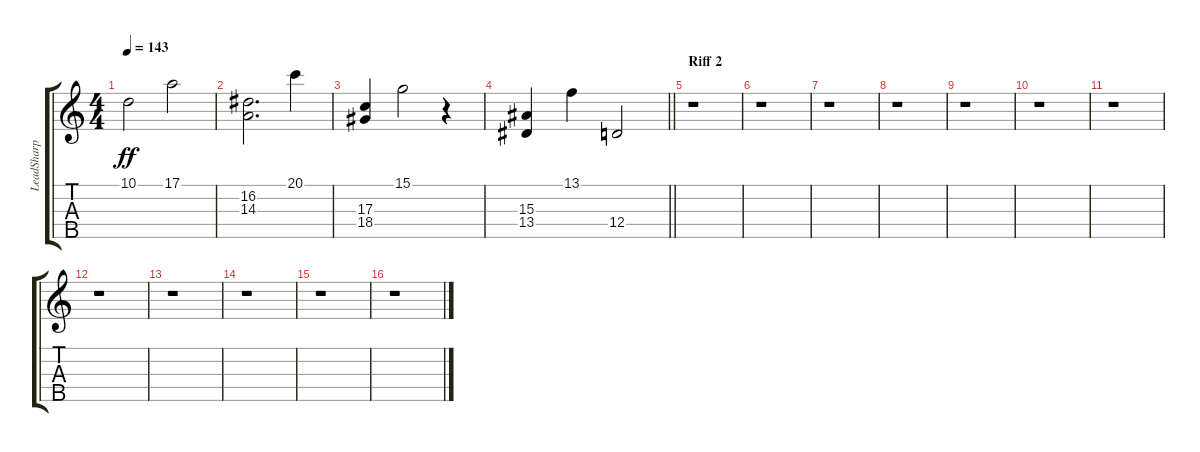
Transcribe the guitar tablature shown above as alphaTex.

\track ("LeadSharp" "LeadSharp") {instrument lead5charang}
\staff {score tabs}
\tuning (E4 B3 G3 D3 A2) {hide}
\ts (4 4)
\tempo 143
\clef g2
\ks c
10.1.2{dy ff} 17.1.2 |
(16.2 14.3).2{d} 20.1.4 |
(17.3 18.4).4 15.1.2 r.4 |
\barLineRight lightlight
(15.3 13.4).4 13.1.4 12.4.2 |
\section ("" "Riff 2")
r.1 |
r.1 |
r.1 |
r.1 |
r.1 |
r.1 |
r.1 |
r.1 |
r.1 |
r.1 |
r.1 |
r.1
